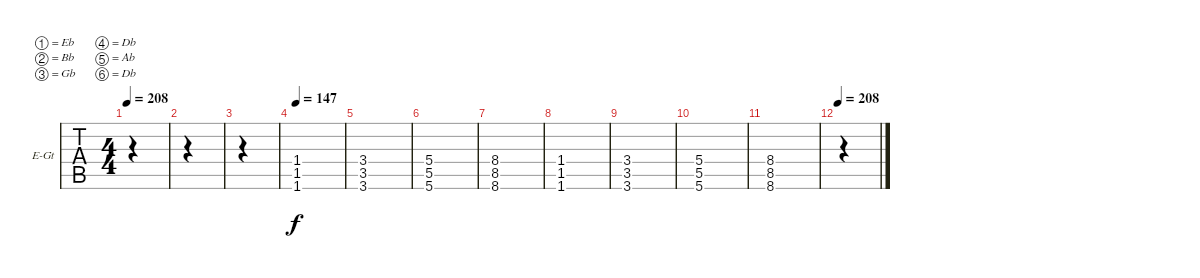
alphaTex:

\defaultSystemsLayout 4
\bracketExtendMode groupsimilarinstruments
\firstSystemTrackNameOrientation horizontal
\otherSystemsTrackNameOrientation horizontal
\track ("Guitar 3" "E-Gt") {instrument distortionguitar}
\staff {tabs}
\tuning (Eb4 Bb3 Gb3 Db3 Ab2 Db2)
\ts (4 4)
\tempo 208
\clef g2
\scale
0.333333
\ks c
|
\scale
0.333333 |
\scale
0.333333 |
\tempo 147
(1.6 1.5 1.4).1 |
(3.4 3.5 3.6).1 |
(5.4 5.5 5.6).1 |
(8.6 8.5 8.4).1 |
(1.6 1.5 1.4).1 |
(3.4 3.5 3.6).1 |
(5.4 5.5 5.6).1 |
(8.6 8.5 8.4).1 |
\tempo 208
